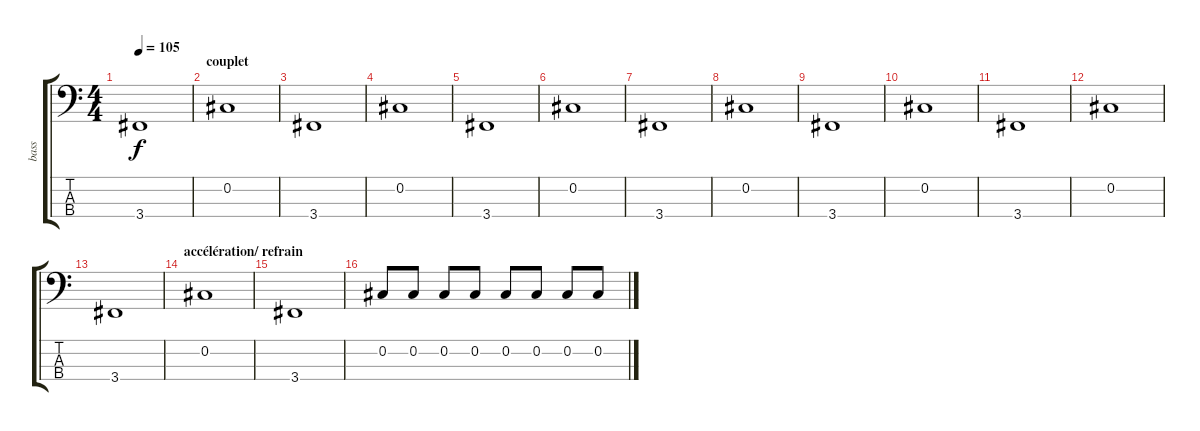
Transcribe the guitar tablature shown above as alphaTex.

\track ("bass" "bass") {instrument acousticbass}
\staff {score tabs}
\tuning (Gb2 Db2 Ab1 Eb1) {hide}
\ts (4 4)
\tempo 105
\clef f4
\ks c
3.4.1{dy f} |
\section ("" "couplet ")
0.2.1 |
3.4.1 |
0.2.1 |
3.4.1 |
0.2.1 |
3.4.1 |
0.2.1 |
3.4.1 |
0.2.1 |
3.4.1 |
0.2.1 |
3.4.1 |
\section ("" "accélération/ refrain")
0.2.1 |
3.4.1 |
0.2.8 0.2.8 0.2.8 0.2.8 0.2.8 0.2.8 0.2.8 0.2.8
